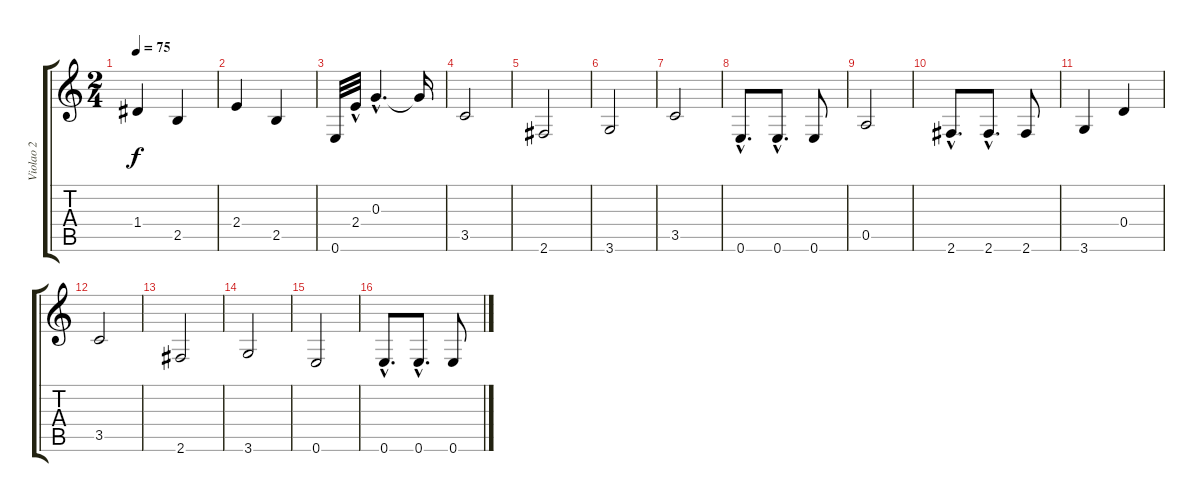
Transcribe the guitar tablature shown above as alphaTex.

\track ("Violao 2" "Violao 2") {instrument acousticguitarnylon}
\staff {score tabs}
\tuning (E4 B3 G3 D3 A2 E2) {hide}
\ts (2 4)
\tempo 75
\clef g2
\ks c
1.4.4{dy f} 2.5.4 |
2.4.4 2.5.4 |
0.6.32 2.4{hac}.32 0.3{hac}.4{d} 0.3{t}.16 |
3.5.2 |
2.6.2 |
3.6.2 |
3.5.2 |
0.6{hac}.8{d} 0.6{hac}.8{d} 0.6.8 |
0.5.2 |
2.6{hac}.8{d} 2.6{hac}.8{d} 2.6.8 |
3.6.4 0.4.4 |
3.5.2 |
2.6.2 |
3.6.2 |
0.6.2 |
0.6{hac}.8{d} 0.6{hac}.8{d} 0.6.8
